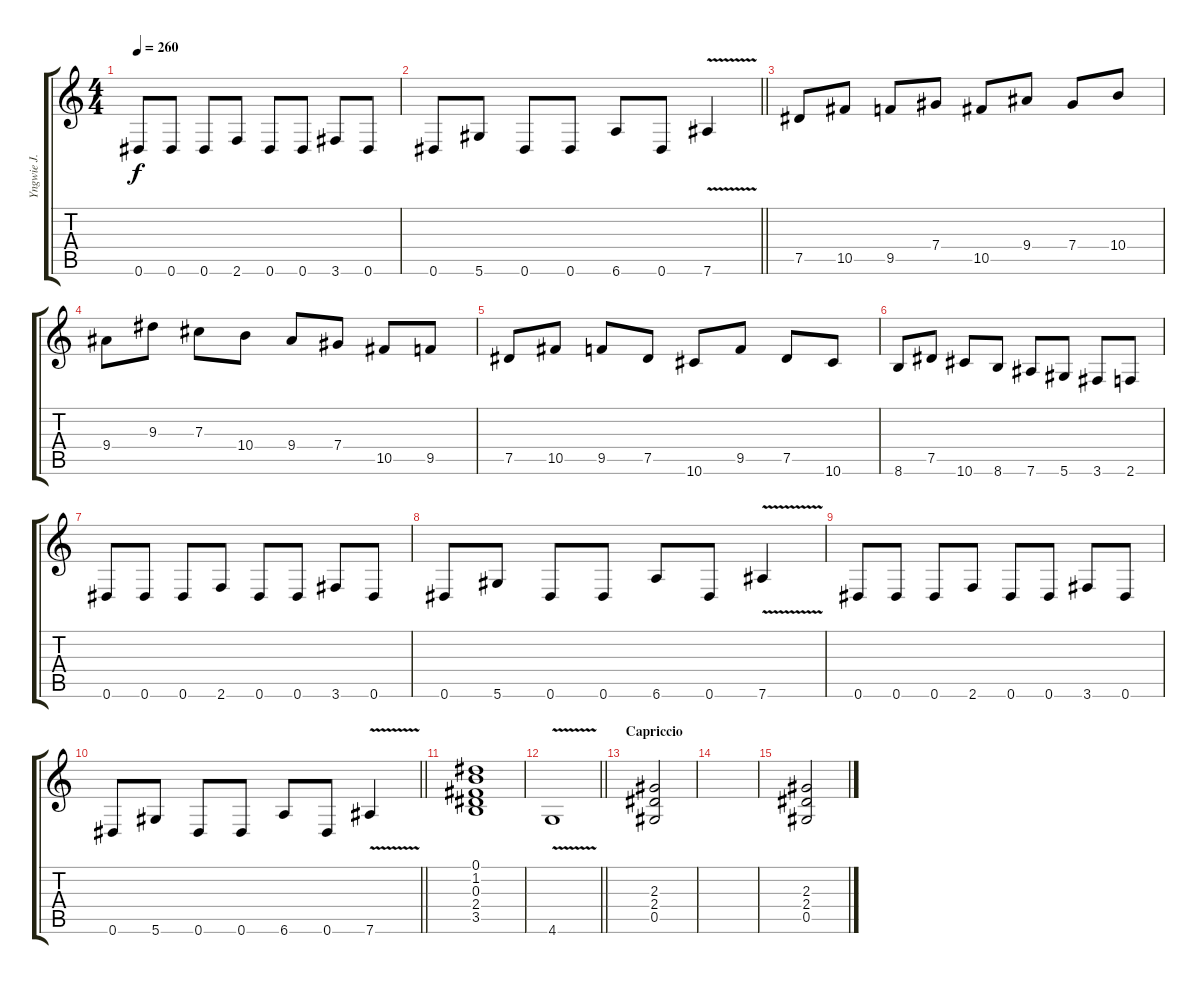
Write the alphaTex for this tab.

\track ("Yngwie J. Malmsteen" "Yngwie J. ") {instrument overdrivenguitar}
\staff {score tabs}
\tuning (Eb4 Bb3 Gb3 Db3 Ab2 Eb2) {hide}
\ts (4 4)
\tempo 260
\clef g2
\ks c
0.6.8{dy f} 0.6.8 0.6.8 2.6.8 0.6.8 0.6.8 3.6.8 0.6.8 |
\barLineRight lightlight
0.6.8 5.6.8 0.6.8 0.6.8 6.6.8 0.6.8 7.6{v}.4 |
7.5.8 10.5.8 9.5.8 7.4.8 10.5.8 9.4.8 7.4.8 10.4.8 |
9.4.8 9.3.8 7.3.8 10.4.8 9.4.8 7.4.8 10.5.8 9.5.8 |
7.5.8 10.5.8 9.5.8 7.5.8 10.6.8 9.5.8 7.5.8 10.6.8 |
8.6.8 7.5.8 10.6.8 8.6.8 7.6.8 5.6.8 3.6.8 2.6.8 |
0.6.8 0.6.8 0.6.8 2.6.8 0.6.8 0.6.8 3.6.8 0.6.8 |
0.6.8 5.6.8 0.6.8 0.6.8 6.6.8 0.6.8 7.6{v}.4 |
0.6.8 0.6.8 0.6.8 2.6.8 0.6.8 0.6.8 3.6.8 0.6.8 |
\barLineRight lightlight
0.6.8 5.6.8 0.6.8 0.6.8 6.6.8 0.6.8 7.6{v}.4 |
(0.1 1.2 0.3 2.4 3.5).1 |
\barLineRight lightlight
4.6{v}.1 |
\section ("" "Capriccio")
(2.3 2.4 0.5).2 |
|
(2.3 2.4 0.5).2
